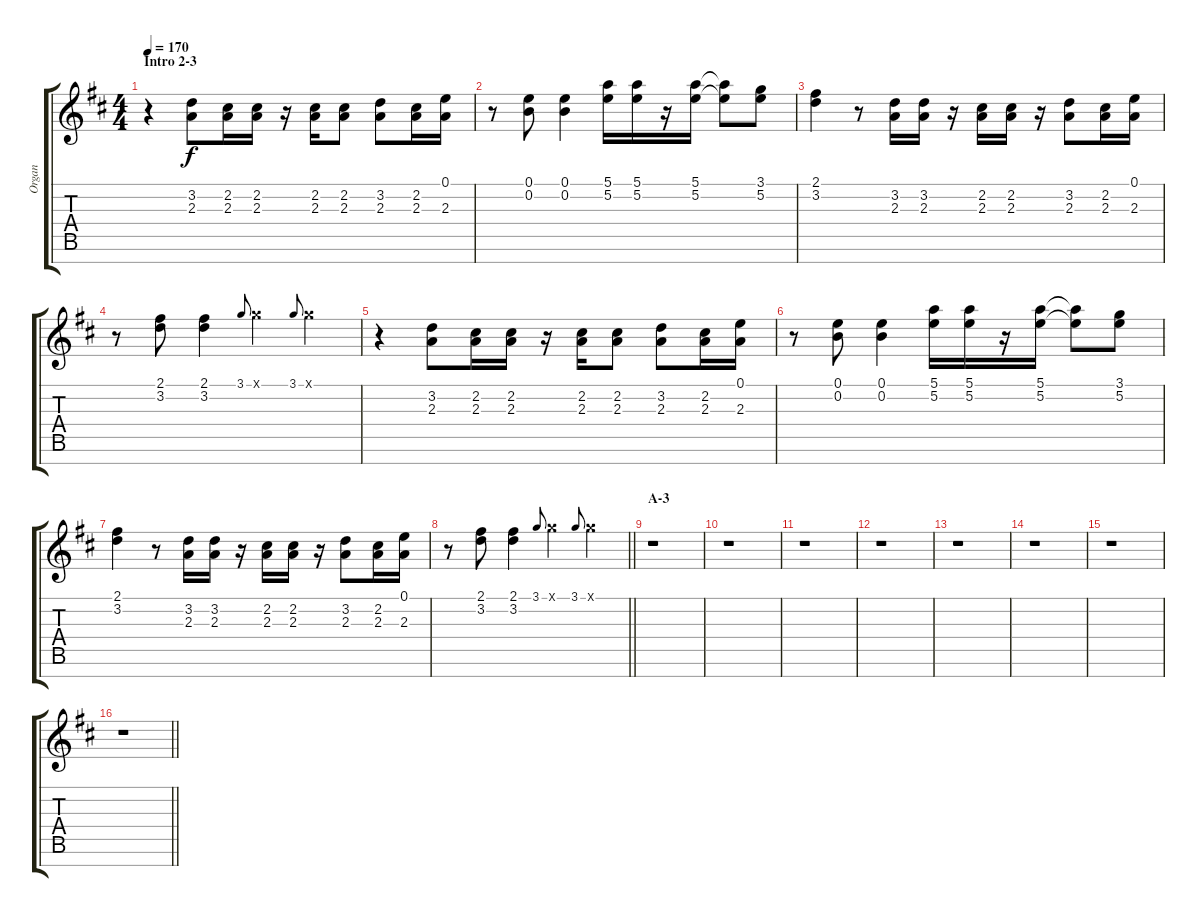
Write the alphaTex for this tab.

\track ("Organ" "Organ") {instrument rockorgan}
\staff {score tabs}
\tuning (E5 B4 G4 D4 A3 E3 B2) {hide}
\ts (4 4)
\section ("" "Intro 2-3")
\tempo 170
\clef g2
\ks d
r.4{dy f} (3.2 2.3).8 (2.2 2.3).16 (2.2 2.3).16 r.16 (2.2 2.3).16 (2.2 2.3).8 (3.2 2.3).8 (2.2 2.3).16 (0.1 2.3).16 |
r.8 (0.1 0.2).8 (0.1 0.2).4 (5.1 5.2).16 (5.1 5.2).16 r.16 (5.1 5.2).16 (5.1{t} 5.2{t}).8 (3.1 5.2).8 |
(2.1 3.2).4 r.8 (3.2 2.3).16 (3.2 2.3).16 r.16 (2.2 2.3).16 (2.2 2.3).16 r.16 (3.2 2.3).8 (2.2 2.3).16 (0.1 2.3).16 |
r.8 (2.1 3.2).8 (2.1 3.2).4 3.1.8{gr onbeat} 3.1{x}.4 3.1.8{gr onbeat} 3.1{x}.4 |
r.4 (3.2 2.3).8 (2.2 2.3).16 (2.2 2.3).16 r.16 (2.2 2.3).16 (2.2 2.3).8 (3.2 2.3).8 (2.2 2.3).16 (0.1 2.3).16 |
r.8 (0.1 0.2).8 (0.1 0.2).4 (5.1 5.2).16 (5.1 5.2).16 r.16 (5.1 5.2).16 (5.1{t} 5.2{t}).8 (3.1 5.2).8 |
(2.1 3.2).4 r.8 (3.2 2.3).16 (3.2 2.3).16 r.16 (2.2 2.3).16 (2.2 2.3).16 r.16 (3.2 2.3).8 (2.2 2.3).16 (0.1 2.3).16 |
\barLineRight lightlight
r.8 (2.1 3.2).8 (2.1 3.2).4 3.1.8{gr onbeat} 3.1{x}.4 3.1.8{gr onbeat} 3.1{x}.4 |
\section ("" "A-3")
r.1 |
r.1 |
r.1 |
r.1 |
r.1 |
r.1 |
r.1 |
\barLineRight lightlight
r.1
